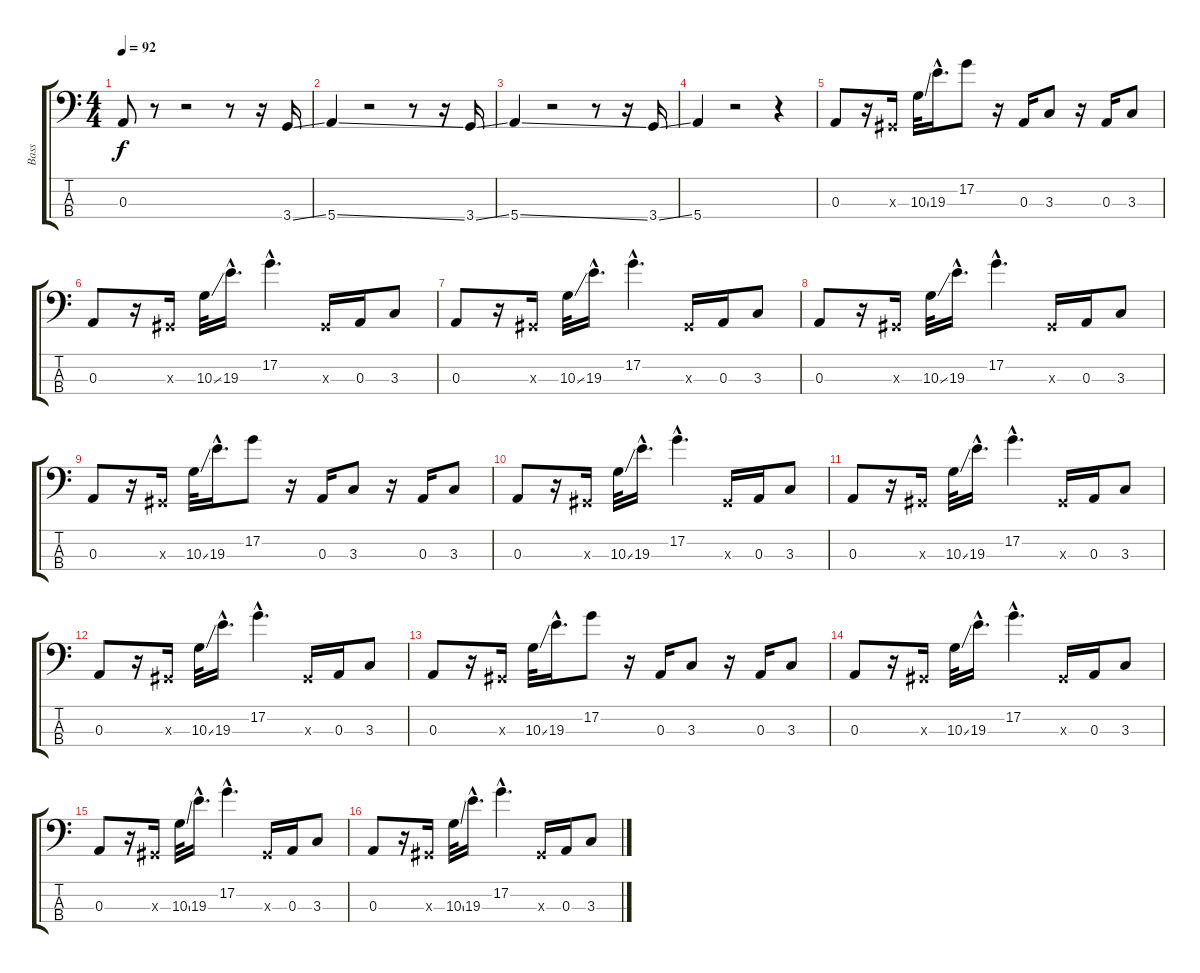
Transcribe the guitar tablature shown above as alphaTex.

\track ("Bass" "Bass") {instrument electricbassfinger}
\staff {score tabs}
\tuning (G2 D2 A1 E1) {hide}
\ts (4 4)
\tempo 92
\clef f4
\ks c
0.3.8{dy f} r.8 r.2 r.8 r.16 3.4{ss}.16 |
5.4{ss}.4 r.2 r.8 r.16 3.4{ss}.16 |
5.4{ss}.4 r.2 r.8 r.16 3.4{ss}.16 |
5.4.4 r.2 r.4 |
0.3.8 r.16 -1.3{x}.16 10.3{ss}.32 19.3{hac}.16{d} 17.2.8 r.16 0.3.16 3.3.8 r.16 0.3.16 3.3.8 |
0.3.8 r.16 -1.3{x}.16 10.3{ss}.32 19.3{hac}.16{d} 17.2{hac}.4{d} -1.3{x}.16 0.3.16 3.3.8 |
0.3.8 r.16 -1.3{x}.16 10.3{ss}.32 19.3{hac}.16{d} 17.2{hac}.4{d} -1.3{x}.16 0.3.16 3.3.8 |
0.3.8 r.16 -1.3{x}.16 10.3{ss}.32 19.3{hac}.16{d} 17.2{hac}.4{d} -1.3{x}.16 0.3.16 3.3.8 |
0.3.8 r.16 -1.3{x}.16 10.3{ss}.32 19.3{hac}.16{d} 17.2.8 r.16 0.3.16 3.3.8 r.16 0.3.16 3.3.8 |
0.3.8 r.16 -1.3{x}.16 10.3{ss}.32 19.3{hac}.16{d} 17.2{hac}.4{d} -1.3{x}.16 0.3.16 3.3.8 |
0.3.8 r.16 -1.3{x}.16 10.3{ss}.32 19.3{hac}.16{d} 17.2{hac}.4{d} -1.3{x}.16 0.3.16 3.3.8 |
0.3.8 r.16 -1.3{x}.16 10.3{ss}.32 19.3{hac}.16{d} 17.2{hac}.4{d} -1.3{x}.16 0.3.16 3.3.8 |
0.3.8 r.16 -1.3{x}.16 10.3{ss}.32 19.3{hac}.16{d} 17.2.8 r.16 0.3.16 3.3.8 r.16 0.3.16 3.3.8 |
0.3.8 r.16 -1.3{x}.16 10.3{ss}.32 19.3{hac}.16{d} 17.2{hac}.4{d} -1.3{x}.16 0.3.16 3.3.8 |
0.3.8 r.16 -1.3{x}.16 10.3{ss}.32 19.3{hac}.16{d} 17.2{hac}.4{d} -1.3{x}.16 0.3.16 3.3.8 |
0.3.8 r.16 -1.3{x}.16 10.3{ss}.32 19.3{hac}.16{d} 17.2{hac}.4{d} -1.3{x}.16 0.3.16 3.3.8
